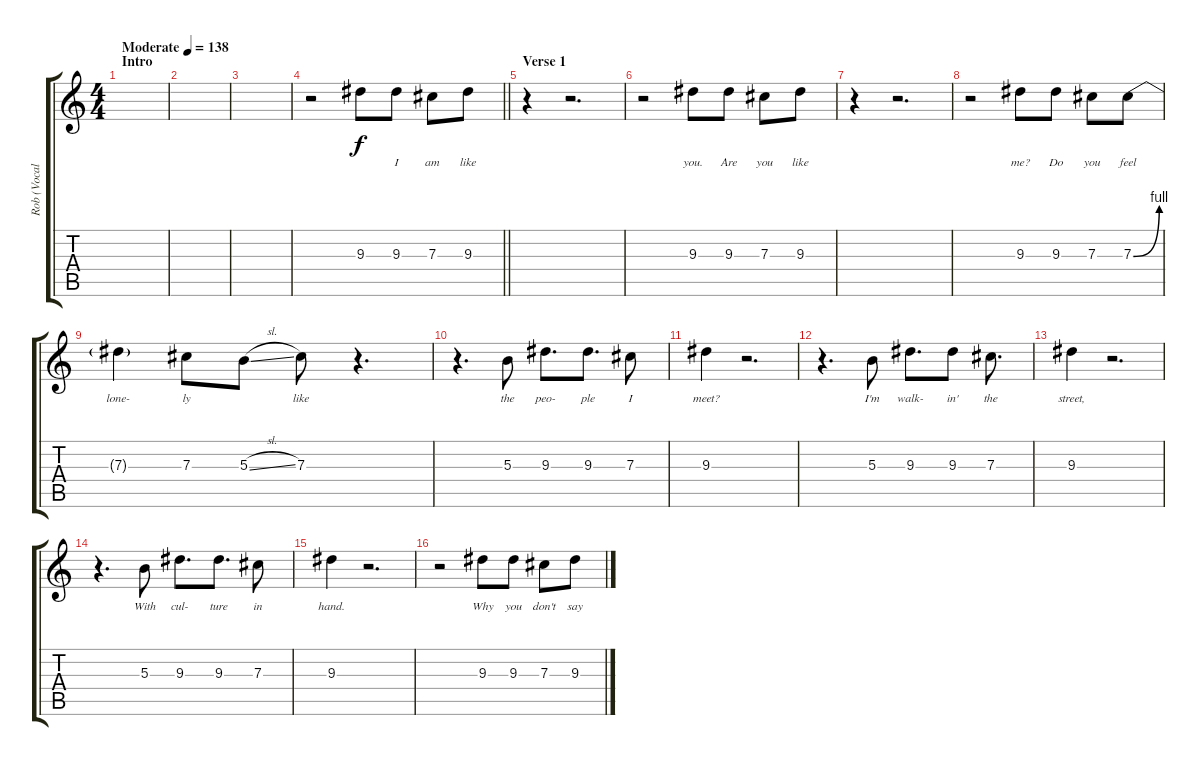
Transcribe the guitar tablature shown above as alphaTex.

\track ("Rob (Vocals)" "Rob (Vocal") {instrument overdrivenguitar}
\staff {score tabs}
\tuning (Eb4 Bb3 Gb3 Db3 Ab2 Db2) {hide}
\ts (4 4)
\section ("" "Intro")
\tempo (138 "Moderate")
\clef g2
\ks c
|
|
|
\barLineRight lightlight
r.2 9.3.8{lyrics (0 "") lyrics (1 "") lyrics (2 "") lyrics (3 "") lyrics (4 "")} 9.3.8{lyrics (0 "I") lyrics (1 "") lyrics (2 "") lyrics (3 "") lyrics (4 "")} 7.3.8{lyrics (0 "am") lyrics (1 "") lyrics (2 "") lyrics (3 "") lyrics (4 "")} 9.3.8{lyrics (0 "like") lyrics (1 "") lyrics (2 "") lyrics (3 "") lyrics (4 "")} |
\section ("" "Verse 1")
r.4 r.2{d} |
r.2 9.3.8{lyrics (0 "you.") lyrics (1 "") lyrics (2 "") lyrics (3 "") lyrics (4 "")} 9.3.8{lyrics (0 "Are") lyrics (1 "") lyrics (2 "") lyrics (3 "") lyrics (4 "")} 7.3.8{lyrics (0 "you") lyrics (1 "") lyrics (2 "") lyrics (3 "") lyrics (4 "")} 9.3.8{lyrics (0 "like") lyrics (1 "") lyrics (2 "") lyrics (3 "") lyrics (4 "")} |
r.4 r.2{d} |
r.2 9.3.8{lyrics (0 "me?") lyrics (1 "") lyrics (2 "") lyrics (3 "") lyrics (4 "")} 9.3.8{lyrics (0 "Do") lyrics (1 "") lyrics (2 "") lyrics (3 "") lyrics (4 "")} 7.3.8{lyrics (0 "you") lyrics (1 "") lyrics (2 "") lyrics (3 "") lyrics (4 "")} 7.3{be (bend 0 0 60 4)}.8{lyrics (0 "feel") lyrics (1 "") lyrics (2 "") lyrics (3 "") lyrics (4 "")} |
7.3{t}.4{lyrics (0 "lone-") lyrics (1 "") lyrics (2 "") lyrics (3 "") lyrics (4 "")} 7.3.8{lyrics (0 "ly") lyrics (1 "") lyrics (2 "") lyrics (3 "") lyrics (4 "")} 5.3{sl}.8{lyrics (0 "") lyrics (1 "") lyrics (2 "") lyrics (3 "") lyrics (4 "")} 7.3.8{lyrics (0 "like") lyrics (1 "") lyrics (2 "") lyrics (3 "") lyrics (4 "")} r.4{d} |
r.4{d} 5.3.8{lyrics (0 "the") lyrics (1 "") lyrics (2 "") lyrics (3 "") lyrics (4 "")} 9.3.8{d lyrics (0 "peo-") lyrics (1 "") lyrics (2 "") lyrics (3 "") lyrics (4 "")} 9.3.8{d lyrics (0 "ple") lyrics (1 "") lyrics (2 "") lyrics (3 "") lyrics (4 "")} 7.3.8{lyrics (0 "I") lyrics (1 "") lyrics (2 "") lyrics (3 "") lyrics (4 "")} |
9.3.4{lyrics (0 "meet?") lyrics (1 "") lyrics (2 "") lyrics (3 "") lyrics (4 "")} r.2{d} |
r.4{d} 5.3.8{lyrics (0 "I'm") lyrics (1 "") lyrics (2 "") lyrics (3 "") lyrics (4 "")} 9.3.8{d lyrics (0 "walk-") lyrics (1 "") lyrics (2 "") lyrics (3 "") lyrics (4 "")} 9.3.8{lyrics (0 "in'") lyrics (1 "") lyrics (2 "") lyrics (3 "") lyrics (4 "")} 7.3.8{d lyrics (0 "the") lyrics (1 "") lyrics (2 "") lyrics (3 "") lyrics (4 "")} |
9.3.4{lyrics (0 "street,") lyrics (1 "") lyrics (2 "") lyrics (3 "") lyrics (4 "")} r.2{d} |
r.4{d} 5.3.8{lyrics (0 "With") lyrics (1 "") lyrics (2 "") lyrics (3 "") lyrics (4 "")} 9.3.8{d lyrics (0 "cul-") lyrics (1 "") lyrics (2 "") lyrics (3 "") lyrics (4 "")} 9.3.8{d lyrics (0 "ture") lyrics (1 "") lyrics (2 "") lyrics (3 "") lyrics (4 "")} 7.3.8{lyrics (0 "in") lyrics (1 "") lyrics (2 "") lyrics (3 "") lyrics (4 "")} |
9.3.4{lyrics (0 "hand.") lyrics (1 "") lyrics (2 "") lyrics (3 "") lyrics (4 "")} r.2{d} |
r.2 9.3.8{lyrics (0 "Why") lyrics (1 "") lyrics (2 "") lyrics (3 "") lyrics (4 "")} 9.3.8{lyrics (0 "you") lyrics (1 "") lyrics (2 "") lyrics (3 "") lyrics (4 "")} 7.3.8{lyrics (0 "don't") lyrics (1 "") lyrics (2 "") lyrics (3 "") lyrics (4 "")} 9.3.8{lyrics (0 "say") lyrics (1 "") lyrics (2 "") lyrics (3 "") lyrics (4 "")}
